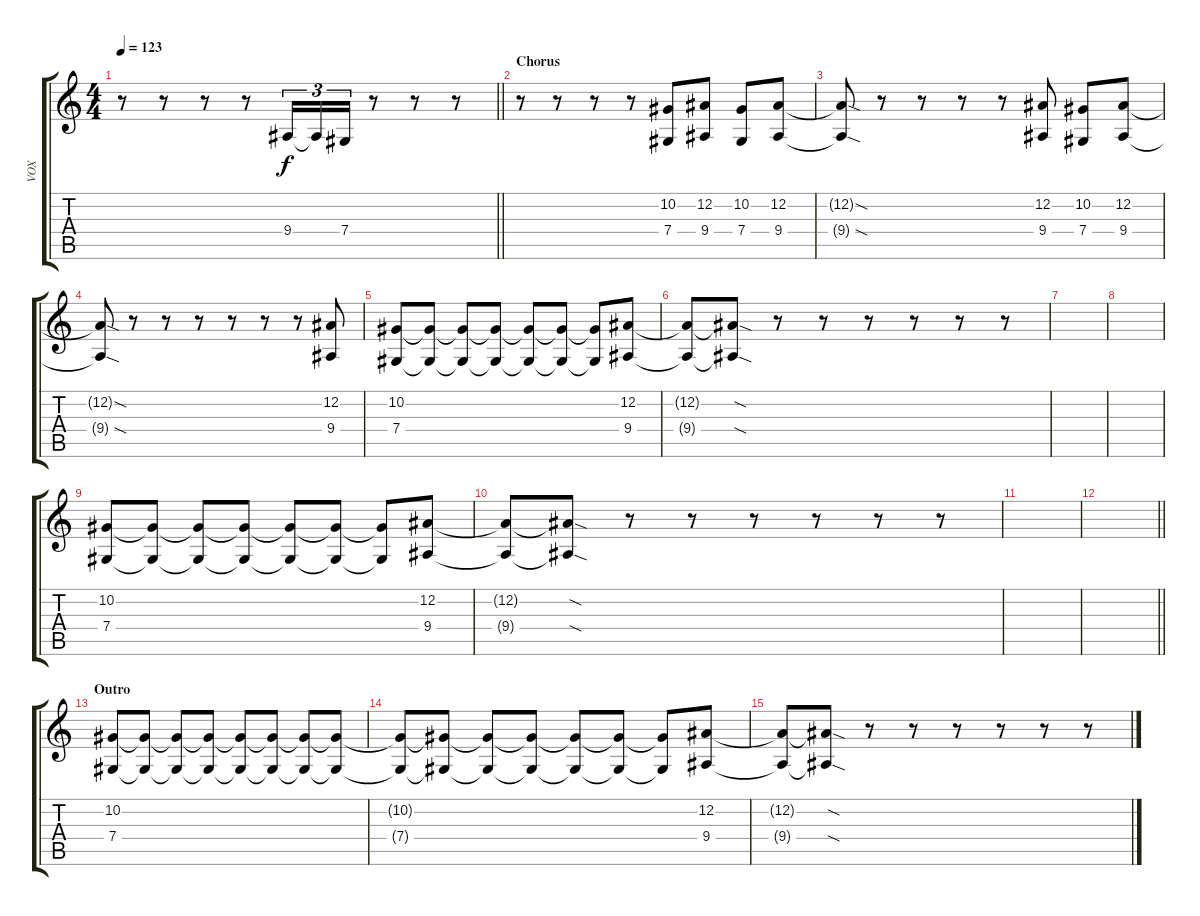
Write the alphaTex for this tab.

\track ("VOX" "VOX") {instrument tenorsax}
\staff {score tabs}
\tuning (Eb4 Bb3 Gb3 Db3 Ab2 Eb2) {hide}
\ts (4 4)
\tempo 123
\clef g2
\barLineRight lightlight
\ks c
r.8{dy f} r.8 r.8 r.8 9.4.16{tu (3 2)} 9.4{t}.16{tu (3 2)} 7.4.16{tu (3 2)} r.8 r.8 r.8 |
\section ("" "Chorus")
r.8 r.8 r.8 r.8 (10.2 7.4).8 (12.2 9.4).8 (10.2 7.4).8 (12.2 9.4).8 |
(12.2{sod t} 9.4{sod t}).8 r.8 r.8 r.8 r.8 (12.2 9.4).8 (10.2 7.4).8 (12.2 9.4).8 |
(12.2{sod t} 9.4{sod t}).8 r.8 r.8 r.8 r.8 r.8 r.8 (12.2 9.4).8 |
(10.2 7.4).8 (10.2{t} 7.4{t}).8 (10.2{t} 7.4{t}).8 (10.2{t} 7.4{t}).8 (10.2{t} 7.4{t}).8 (10.2{t} 7.4{t}).8 (10.2{t} 7.4{t}).8 (12.2 9.4).8 |
(12.2{t} 9.4{t}).8 (12.2{sod t} 9.4{sod t}).8 r.8 r.8 r.8 r.8 r.8 r.8 |
|
|
(10.2 7.4).8 (10.2{t} 7.4{t}).8 (10.2{t} 7.4{t}).8 (10.2{t} 7.4{t}).8 (10.2{t} 7.4{t}).8 (10.2{t} 7.4{t}).8 (10.2{t} 7.4{t}).8 (12.2 9.4).8 |
(12.2{t} 9.4{t}).8 (12.2{sod t} 9.4{sod t}).8 r.8 r.8 r.8 r.8 r.8 r.8 |
|
\barLineRight lightlight
|
\section ("" "Outro")
(10.2 7.4).8 (10.2{t} 7.4{t}).8 (10.2{t} 7.4{t}).8 (10.2{t} 7.4{t}).8 (10.2{t} 7.4{t}).8 (10.2{t} 7.4{t}).8 (10.2{t} 7.4{t}).8 (10.2{t} 7.4{t}).8 |
(10.2{t} 7.4{t}).8 (10.2{t} 7.4{t}).8 (10.2{t} 7.4{t}).8 (10.2{t} 7.4{t}).8 (10.2{t} 7.4{t}).8 (10.2{t} 7.4{t}).8 (10.2{t} 7.4{t}).8 (12.2 9.4).8 |
(12.2{t} 9.4{t}).8 (12.2{sod t} 9.4{sod t}).8 r.8 r.8 r.8 r.8 r.8 r.8
